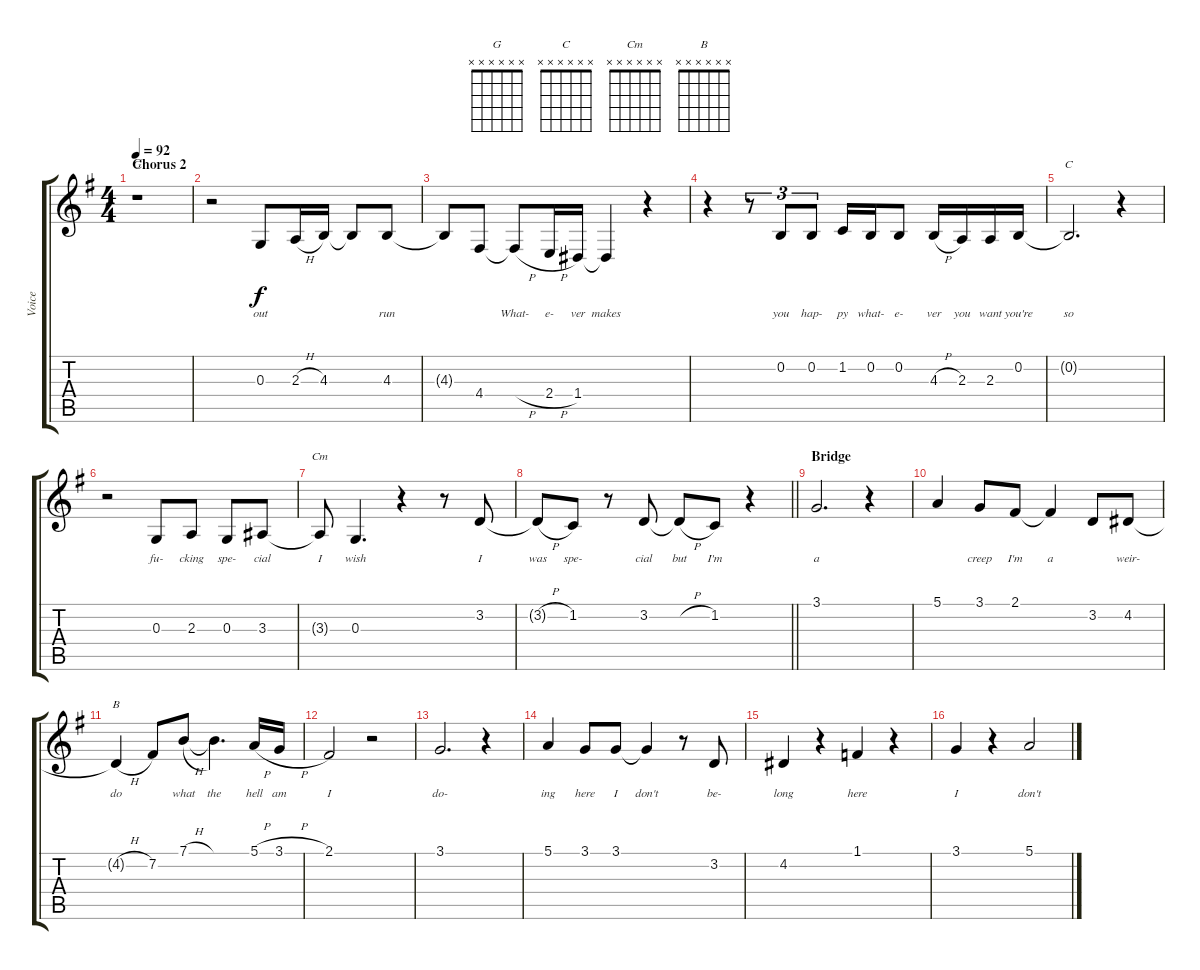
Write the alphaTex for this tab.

\track ("Voice" "Voice") {instrument clarinet}
\staff {score tabs}
\tuning (E4 B3 G3 D3 A2 E2) {hide}
\chord ("G" x x x x x x)
\chord ("C" x x x x x x)
\chord ("Cm" x x x x x x)
\chord ("B" x x x x x x)
\ts (4 4)
\section ("" "Chorus 2")
\tempo 92
\clef g2
\ks g
r.1{ch "G" dy f} |
r.2 0.3.8{lyrics (0 "out") lyrics (1 "") lyrics (2 "") lyrics (3 "") lyrics (4 "")} 2.3{h}.16{lyrics (0 "") lyrics (1 "") lyrics (2 "") lyrics (3 "") lyrics (4 "")} 4.3.16{lyrics (0 "") lyrics (1 "") lyrics (2 "") lyrics (3 "") lyrics (4 "")} 4.3{t}.8{lyrics (0 "") lyrics (1 "") lyrics (2 "") lyrics (3 "") lyrics (4 "")} 4.3.8{lyrics (0 "run") lyrics (1 "") lyrics (2 "") lyrics (3 "") lyrics (4 "")} |
4.3{t}.8{lyrics (0 "") lyrics (1 "") lyrics (2 "") lyrics (3 "") lyrics (4 "")} 4.4.8{lyrics (0 "") lyrics (1 "") lyrics (2 "") lyrics (3 "") lyrics (4 "")} 4.4{h t}.8{lyrics (0 "What-") lyrics (1 "") lyrics (2 "") lyrics (3 "") lyrics (4 "")} 2.4{h}.16{lyrics (0 "e-") lyrics (1 "") lyrics (2 "") lyrics (3 "") lyrics (4 "")} 1.4.16{lyrics (0 "ver") lyrics (1 "") lyrics (2 "") lyrics (3 "") lyrics (4 "")} 1.4{t}.4{lyrics (0 "makes") lyrics (1 "") lyrics (2 "") lyrics (3 "") lyrics (4 "")} r.4 |
r.4 r.8{tu (3 2)} 0.2.8{tu (3 2) lyrics (0 "you") lyrics (1 "") lyrics (2 "") lyrics (3 "") lyrics (4 "")} 0.2.8{tu (3 2) lyrics (0 "hap-") lyrics (1 "") lyrics (2 "") lyrics (3 "") lyrics (4 "")} 1.2.16{lyrics (0 "py") lyrics (1 "") lyrics (2 "") lyrics (3 "") lyrics (4 "")} 0.2.16{lyrics (0 "what-") lyrics (1 "") lyrics (2 "") lyrics (3 "") lyrics (4 "")} 0.2.8{lyrics (0 "e-") lyrics (1 "") lyrics (2 "") lyrics (3 "") lyrics (4 "")} 4.3{h}.16{lyrics (0 "ver") lyrics (1 "") lyrics (2 "") lyrics (3 "") lyrics (4 "")} 2.3.16{lyrics (0 "you") lyrics (1 "") lyrics (2 "") lyrics (3 "") lyrics (4 "")} 2.3.16{lyrics (0 "want") lyrics (1 "") lyrics (2 "") lyrics (3 "") lyrics (4 "")} 0.2.16{lyrics (0 "you're") lyrics (1 "") lyrics (2 "") lyrics (3 "") lyrics (4 "")} |
0.2{t}.2{d ch "C" lyrics (0 "so") lyrics (1 "") lyrics (2 "") lyrics (3 "") lyrics (4 "")} r.4 |
r.2 0.3.8{lyrics (0 "fu-") lyrics (1 "") lyrics (2 "") lyrics (3 "") lyrics (4 "")} 2.3.8{lyrics (0 "cking") lyrics (1 "") lyrics (2 "") lyrics (3 "") lyrics (4 "")} 0.3.8{lyrics (0 "spe-") lyrics (1 "") lyrics (2 "") lyrics (3 "") lyrics (4 "")} 3.3.8{lyrics (0 "cial") lyrics (1 "") lyrics (2 "") lyrics (3 "") lyrics (4 "")} |
3.3{t}.8{ch "Cm" lyrics (0 "I") lyrics (1 "") lyrics (2 "") lyrics (3 "") lyrics (4 "")} 0.3.4{d lyrics (0 "wish") lyrics (1 "") lyrics (2 "") lyrics (3 "") lyrics (4 "")} r.4 r.8 3.2.8{lyrics (0 "I") lyrics (1 "") lyrics (2 "") lyrics (3 "") lyrics (4 "")} |
\barLineRight lightlight
3.2{h t}.8{lyrics (0 "was") lyrics (1 "") lyrics (2 "") lyrics (3 "") lyrics (4 "")} 1.2.8{lyrics (0 "spe-") lyrics (1 "") lyrics (2 "") lyrics (3 "") lyrics (4 "")} r.8 3.2.8{lyrics (0 "cial") lyrics (1 "") lyrics (2 "") lyrics (3 "") lyrics (4 "")} 3.2{h t}.8{lyrics (0 "but") lyrics (1 "") lyrics (2 "") lyrics (3 "") lyrics (4 "")} 1.2.8{lyrics (0 "I'm") lyrics (1 "") lyrics (2 "") lyrics (3 "") lyrics (4 "")} r.4 |
\section ("" "Bridge")
3.1.2{d lyrics (0 "a") lyrics (1 "") lyrics (2 "") lyrics (3 "") lyrics (4 "")} r.4 |
5.1.4{lyrics (0 "") lyrics (1 "") lyrics (2 "") lyrics (3 "") lyrics (4 "")} 3.1.8{lyrics (0 "creep") lyrics (1 "") lyrics (2 "") lyrics (3 "") lyrics (4 "")} 2.1.8{lyrics (0 "I'm") lyrics (1 "") lyrics (2 "") lyrics (3 "") lyrics (4 "")} 2.1{t}.4{lyrics (0 "a") lyrics (1 "") lyrics (2 "") lyrics (3 "") lyrics (4 "")} 3.2.8{lyrics (0 "") lyrics (1 "") lyrics (2 "") lyrics (3 "") lyrics (4 "")} 4.2.8{lyrics (0 "weir-") lyrics (1 "") lyrics (2 "") lyrics (3 "") lyrics (4 "")} |
4.2{h t}.4{ch "B" lyrics (0 "do") lyrics (1 "") lyrics (2 "") lyrics (3 "") lyrics (4 "")} 7.2.8{lyrics (0 "") lyrics (1 "") lyrics (2 "") lyrics (3 "") lyrics (4 "")} 7.1{h}.8{lyrics (0 "what") lyrics (1 "") lyrics (2 "") lyrics (3 "") lyrics (4 "")} 7.1{t}.4{d lyrics (0 "the") lyrics (1 "") lyrics (2 "") lyrics (3 "") lyrics (4 "")} 5.1{h}.16{lyrics (0 "hell") lyrics (1 "") lyrics (2 "") lyrics (3 "") lyrics (4 "")} 3.1{h}.16{lyrics (0 "am") lyrics (1 "") lyrics (2 "") lyrics (3 "") lyrics (4 "")} |
2.1.2{lyrics (0 "I") lyrics (1 "") lyrics (2 "") lyrics (3 "") lyrics (4 "")} r.2 |
3.1.2{d lyrics (0 "do-") lyrics (1 "") lyrics (2 "") lyrics (3 "") lyrics (4 "")} r.4 |
5.1.4{lyrics (0 "ing") lyrics (1 "") lyrics (2 "") lyrics (3 "") lyrics (4 "")} 3.1.8{lyrics (0 "here") lyrics (1 "") lyrics (2 "") lyrics (3 "") lyrics (4 "")} 3.1.8{lyrics (0 "I") lyrics (1 "") lyrics (2 "") lyrics (3 "") lyrics (4 "")} 3.1{t}.4{lyrics (0 "don't") lyrics (1 "") lyrics (2 "") lyrics (3 "") lyrics (4 "")} r.8 3.2.8{lyrics (0 "be-") lyrics (1 "") lyrics (2 "") lyrics (3 "") lyrics (4 "")} |
4.2.4{lyrics (0 "long") lyrics (1 "") lyrics (2 "") lyrics (3 "") lyrics (4 "")} r.4 1.1.4{lyrics (0 "here") lyrics (1 "") lyrics (2 "") lyrics (3 "") lyrics (4 "")} r.4 |
3.1.4{lyrics (0 "I") lyrics (1 "") lyrics (2 "") lyrics (3 "") lyrics (4 "")} r.4 5.1.2{lyrics (0 "don't") lyrics (1 "") lyrics (2 "") lyrics (3 "") lyrics (4 "")}
